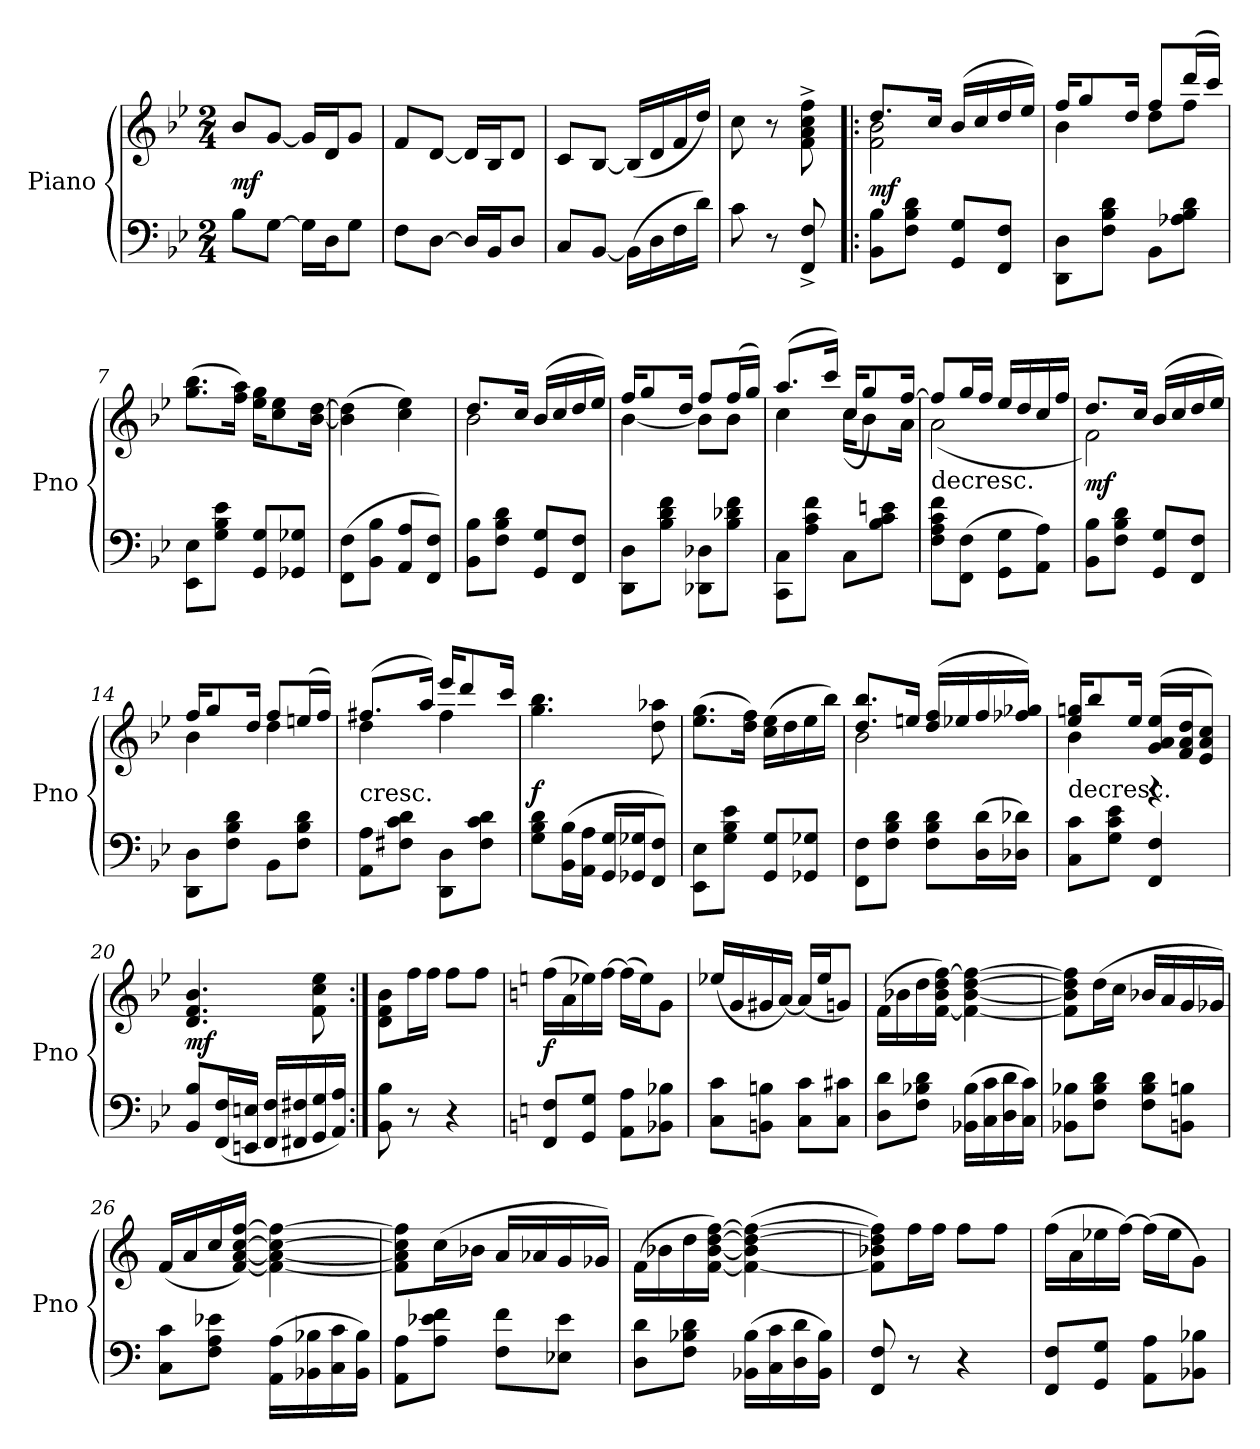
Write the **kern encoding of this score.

**kern	**kern	**dynam
*part1	*part1	*part1
*staff2	*staff1	*staff1/2
*I"Piano	*	*
*I'Pno	*	*
*clefF4	*clefG2	*
*k[b-e-]	*k[b-e-]	*
*M2/4	*M2/4	*
*MM90	*MM90	*
=1	=1	=1
8B-\L	8b-/L	mf
[8G\J	[8g/J	.
16G\LL]	16g/LL]	.
16D\J	16d/J	.
8G\J	8g/J	.
=2	=2	=2
8F\L	8f/L	.
[8D\J	[8d/J	.
16D/LL]	16d/LL]	.
16BB-/J	16B-/J	.
8D/J	8d/J	.
=3	=3	=3
8C/L	8c/L	.
[8BB-/J	[8B-/J	.
(16BB-\LL]	(16B-/LL]	.
16D\	16d/	.
16F\	16f/	.
16d\JJ)	16dd/JJ)	.
=4	=4	=4
8c\	8cc\	.
8r	8r	.
8FF^/ 8F^/	8f^\ 8a^\ 8cc^\ 8ff^\	.
=5!|:	=5!|:	=5!|:
*	*^	*
8BB-\ 8B-\L	8.dd/L	2f\ 2b-\	mf
8F\ 8B-\ 8d\J	.	.	.
.	16cc/Jk	.	.
8GG/ 8G/L	(16b-/LL	.	.
.	16cc/	.	.
8FF/ 8F/J	16dd/	.	.
.	16ee-/JJ)	.	.
=6	=6	=6	=6
8DD\ 8D\L	16ff/KL	4b-\	.
.	8gg/	.	.
8F\ 8B-\ 8d\J	.	.	.
.	16dd/Jk	.	.
8BB-\L	8ff/L	8dd\L	.
8A-X\ 8B-\ 8d\J	(16ddd/L	8ff\J	.
.	16ccc/JJ)	.	.
*	*v	*v	*
=7	=7	=7
8EE-\ 8E-\L	(8.gg\ 8.bb-\L	.
8G\ 8B-\ 8e-\J	.	.
.	16ff\ 16aa\Jk)	.
8GG/ 8G/L	16ee-\ 16gg\KL	.
.	8cc\ 8ee-\	.
8GG-X/ 8G-X/J	.	.
.	[16b-\ [16dd\Jk	.
=8	=8	=8
(8FF\ 8F\L	(4b-]\ 4dd]\	.
8BB-\ 8B-\J	.	.
8AA/ 8A/L	4cc\ 4ee-\)	.
8FF/ 8F/J)	.	.
=9	=9	=9
*	*^	*
8BB-\ 8B-\L	8.dd/L	2b-\	.
8F\ 8B-\ 8d\J	.	.	.
.	16cc/Jk	.	.
8GG/ 8G/L	(16b-/LL	.	.
.	16cc/	.	.
8FF/ 8F/J	16dd/	.	.
.	16ee-/JJ)	.	.
=10	=10	=10	=10
8DD\ 8D\L	16ff/KL	[4b-\	.
.	8gg/	.	.
8B-\ 8d\ 8f\J	.	.	.
.	16dd/Jk	.	.
8DD-X\ 8D-X\L	8ff/L	8b-\L]	.
8B-\ 8d-X\ 8f\J	(16ff/L	8b-\J	.
.	16gg/JJ)	.	.
=11	=11	=11	=11
8CC\ 8C\L	(8.aa/L	4cc\	.
8A\ 8c\ 8f\J	.	.	.
.	16ccc/Jk)	.	.
8C\L	16cc/KL	(16cc\KL	.
.	8gg/)	8b-\	.
8B-\ 8c\ 8en\J	.	.	.
.	[16ff/Jk	16a\Jk	.
=12	=12	=12	=12
!	!LO:TX:c:t=decresc.	!	!
8F\ 8A\ 8c\ 8f\L	8ff/L]	(2a\	.
(8FF\ 8F\J	16gg/L	.	.
.	16ff/JJ	.	.
8GG\ 8G\L	16ee-/LL	.	.
.	16dd/	.	.
8AA\ 8A\J)	16cc/	.	.
.	16ff/JJ	.	.
=13	=13	=13	=13
8BB-\ 8B-\L	8.dd/L	2f\)	mf
8F\ 8B-\ 8d\J	.	.	.
.	16cc/Jk	.	.
8GG/ 8G/L	(16b-/LL	.	.
.	16cc/	.	.
8FF/ 8F/J	16dd/	.	.
.	16ee-/JJ)	.	.
=14	=14	=14	=14
8DD\ 8D\L	16ff/KL	4b-\	.
.	8gg/	.	.
8F\ 8B-\ 8d\J	.	.	.
.	16dd/Jk	.	.
8BB-\L	8ff/L	4dd\	.
8F\ 8B-\ 8d\J	(16een/L	.	.
.	16ff/JJ)	.	.
=15	=15	=15	=15
!	!LO:TX:c:t=cresc.	!	!
8AA\ 8A\L	(8.ff#X/L	4dd\	.
8F#X\ 8c\ 8d\J	.	.	.
.	16aa/Jk)	.	.
8DD\ 8D\L	16eee-/KL	4ff#\	.
.	8ddd/	.	.
8F#\ 8c\ 8d\J	.	.	.
.	16ccc/Jk	.	.
*	*v	*v	*
=16	=16	=16
8G\ 8B-\ 8d\L	4.gg\ 4.bb-\	f
(16BB-\ 16B-\L	.	.
16AA\ 16A\JJ	.	.
16GG/ 16G/LL	.	.
16GG-X/ 16G-X/J	.	.
8FF/ 8F/J)	8dd\ 8aa-X\	.
=17	=17	=17
8EE-\ 8E-\L	(8.ee-\ 8.gg\L	.
8G\ 8B-\ 8e-\J	.	.
.	16dd\ 16ff\Jk)	.
8GG/ 8G/L	(16cc\ 16ee-\LL	.
.	16dd\	.
8GG-X/ 8G-X/J	16ee-\	.
.	16bb-\JJ)	.
=18	=18	=18
*	*^	*
8FF\ 8F\L	8.dd/ 8.bb-/L	2b-\	.
8F\ 8B-\ 8d\J	.	.	.
.	16een/Jk	.	.
8F\ 8B-\ 8d\L	(16dd/ 16ff/LL	.	.
.	16ee-X/	.	.
(16D\ 16d\L	16ff/	.	.
16D-X\ 16d-X\JJ)	16ff-X/ 16gg-X/JJ)	.	.
=19	=19	=19	=19
!	!LO:TX:c:t=decresc.	!	!
8C\ 8c\L	16ee-/ 16ggn/KL	4b-\	.
.	8bb-/	.	.
8G\ 8c\ 8e-\J	.	.	.
.	16ee-/Jk	.	.
4FF/ 4F/	(16g/ 16a/ 16ee-/LL	4r	.
.	16f/ 16a/ 16dd/J	.	.
.	8e-/ 8a/ 8cc/J)	.	.
*	*v	*v	*
=20	=20	=20
8BB-/ 8B-/L	4.d/ 4.f/ 4.b-/	mf
(16FF/ 16F/L	.	.
16EEn/ 16En/JJ	.	.
16FF/ 16F/LL	.	.
16FF#X/ 16F#X/	.	.
16GG/ 16G/	8f\ 8cc\ 8ee-\	.
16AA/ 16A/JJ)	.	.
=21:|!	=21:|!	=21:|!
8BB-\ 8B-\	8d\ 8f\ 8b-\L	.
8r	16ff\L	.
.	16ff\JJ	.
4r	8ff\L	.
.	8ff\J	.
=22	=22	=22
*k[]	*k[]	*
8FF/ 8F/L	(16ff\LL	f
.	16a\	.
8GG/ 8G/J	16ee-X\)	.
.	[16ff\JJ	.
8AA\ 8A\L	(16ff\LL]	.
.	16ee-\J)	.
8BB-X\ 8B-X\J	8g\J	.
=23	=23	=23
8C\ 8c\L	(16ee-X/LL	.
.	16g/	.
8BBn\ 8Bn\J	16g#X/	.
.	[16a/JJ)	.
8C\ 8c\L	(16a/LL]	.
.	16ee-/J	.
8C\ 8c#X\J	8gn/J)	.
=24	=24	=24
8D\ 8d\L	(16f\LL	.
.	16b-X\	.
8F\ 8B-X\ 8d\J	16dd\	.
.	[16f\ 16b-\ 16dd\ [16ff\JJ)	.
(16BB-X\ 16B-\LL	4f_\ [4b-\ [4dd\ 4ff_\	.
16C\ 16c\	.	.
16D\ 16d\	.	.
16C\ 16c\JJ)	.	.
=25	=25	=25
8BB-X\ 8B-X\L	8f]\ 8b-]\ 8dd]\ 8ff]\L	.
8F\ 8B-\ 8d\J	(16dd\L	.
.	16cc\JJ	.
8F\ 8B-\ 8d\L	16b-X/LL	.
.	16a/	.
8BBn\ 8Bn\J	16g/	.
.	16g-X/JJ)	.
=26	=26	=26
8C\ 8c\L	(16f/LL	.
.	16a/	.
8F\ 8A\ 8e-X\J	16cc/	.
.	[16f/ [16a/ [16cc/ [16ff/JJ)	.
(16AA\ 16A\LL	4f_\ 4a_\ 4cc_\ 4ff_\	.
16BB-X\ 16B-X\	.	.
16C\ 16c\	.	.
16BB-\ 16B-\JJ)	.	.
=27	=27	=27
8AA\ 8A\L	8f]\ 8a]\ 8cc]\ 8ff]\L	.
8A\ 8e-X\ 8f\J	(16cc\L	.
.	16b-X\JJ	.
8F\ 8f\L	16a/LL	.
.	16a-X/	.
8E-X\ 8e-\J	16g/	.
.	16g-X/JJ)	.
=28	=28	=28
8D\ 8d\L	(16f\LL	.
.	16b-X\	.
8F\ 8B-X\ 8d\J	16dd\	.
.	[16f\ [16b-\ [16dd\ [16ff\JJ)	.
(16BB-X\ 16B-\LL	(4f_\ 4b-]\ 4dd_\ 4ff_\	.
16C\ 16c\	.	.
16D\ 16d\	.	.
16BB-\ 16B-\JJ)	.	.
=29	=29	=29
8FF/ 8F/	8f]\ 8b-X\ 8dd]\ 8ff]\L)	.
8r	16ff\L	.
.	16ff\JJ	.
4r	8ff\L	.
.	8ff\J	.
=30	=30	=30
8FF/ 8F/L	(16ff\LL	.
.	16a\	.
8GG/ 8G/J	16ee-X\	.
.	[16ff\JJ)	.
8AA\ 8A\L	(16ff\LL]	.
.	16ee-\J	.
8BB-X\ 8B-X\J	8g\J)	.
=	=	=
*-	*-	*-
